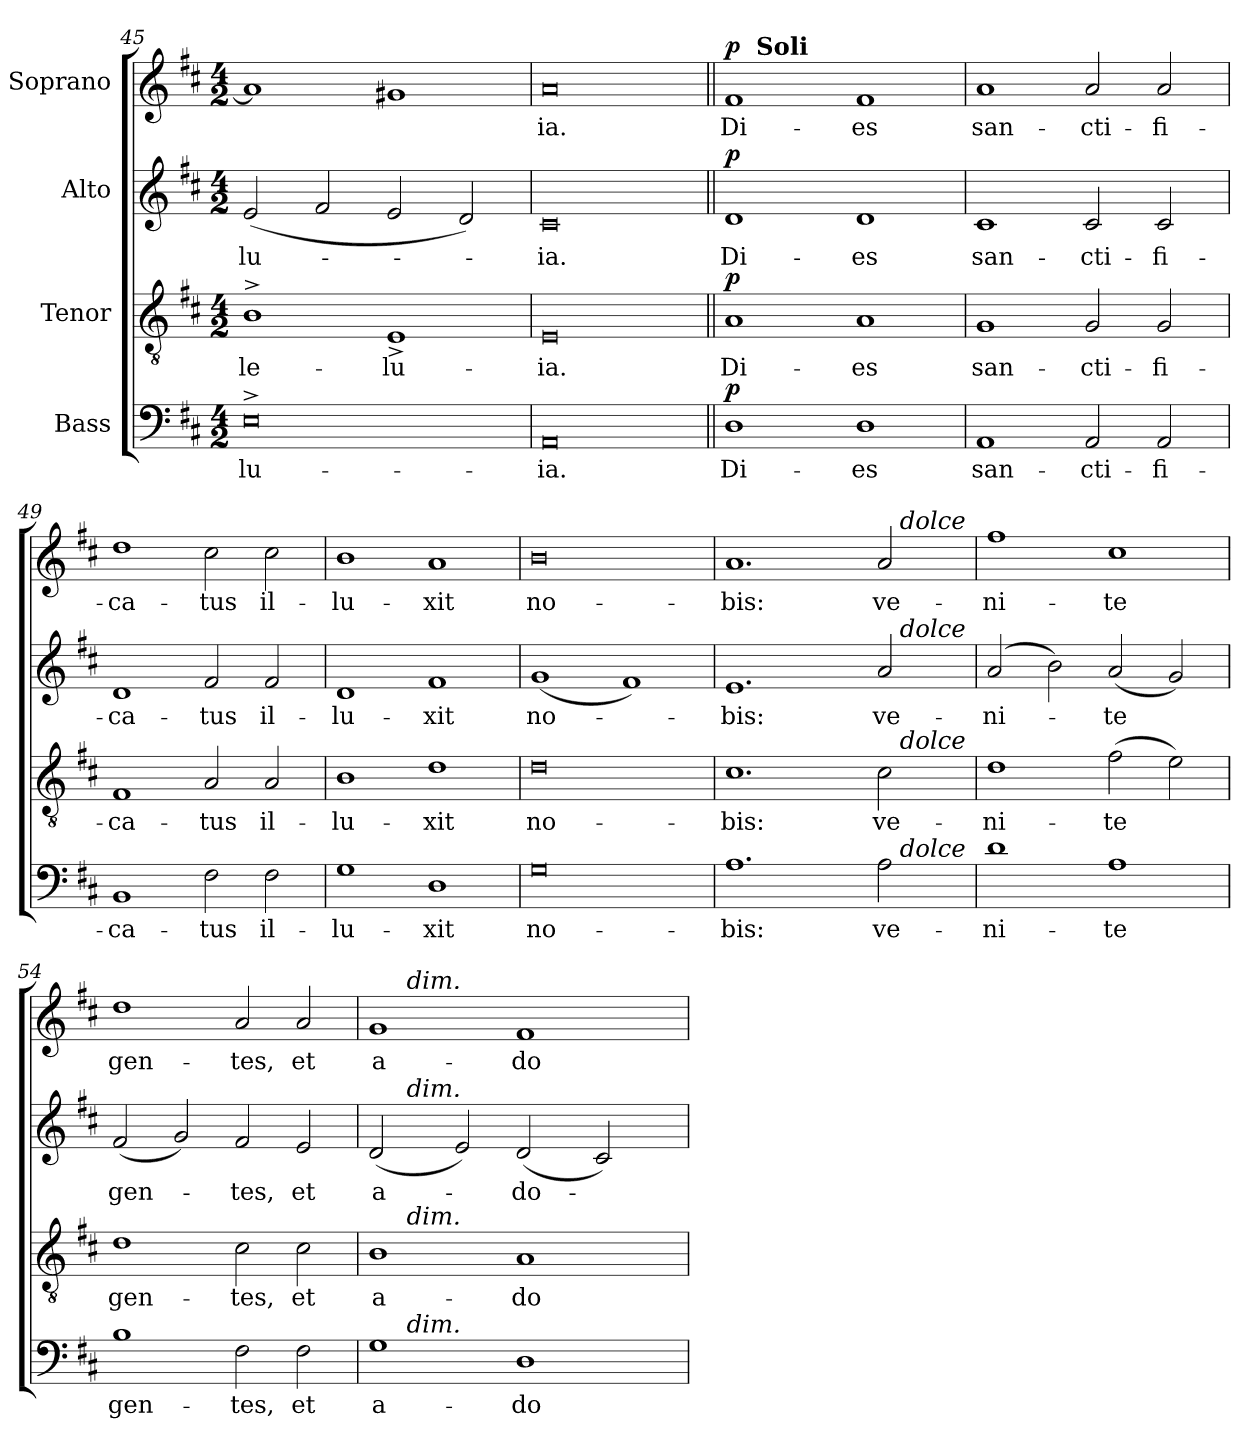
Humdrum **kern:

**kern	**text	**dynam	**kern	**text	**dynam	**kern	**text	**dynam	**kern	**text	**dynam
*part4	*part4	*part4	*part3	*part3	*part3	*part2	*part2	*part2	*part1	*part1	*part1
*staff4	*staff4	*staff4	*staff3	*staff3	*staff3	*staff2	*staff2	*staff2	*staff1	*staff1	*staff1
*I"Bass	*	*	*I"Tenor	*	*	*I"Alto	*	*	*I"Soprano	*	*
*clefF4	*	*	*clefGv2	*	*	*clefG2	*	*	*clefG2	*	*
*k[f#c#]	*	*	*k[f#c#]	*	*	*k[f#c#]	*	*	*k[f#c#]	*	*
*D:	*	*	*D:	*	*	*D:	*	*	*D:	*	*
*M4/2	*	*	*M4/2	*	*	*M4/2	*	*	*M4/2	*	*
=45	=45	=45	=45	=45	=45	=45	=45	=45	=45	=45	=45
!	!LO:LY:b	!	!	!LO:LY:b	!	!	!LO:LY:b	!	!	!	!
0E^>	-lu-	.	1B^>	-le-	.	(<2e/	-lu-	.	1a]	.	.
.	.	.	.	.	.	2f#/	.	.	.	.	.
!	!	!	!	!LO:LY:b	!	!	!	!	!	!	!
.	.	.	1E^<	-lu-	.	2e/	.	.	1g#X	.	.
.	.	.	.	.	.	2d/)	.	.	.	.	.
=46	=46	=46	=46	=46	=46	=46	=46	=46	=46	=46	=46
!	!LO:LY:b	!	!	!LO:LY:b	!	!	!LO:LY:b	!	!	!LO:LY:b	!
0AA	-ia.	.	0E	-ia.	.	0c#	-ia.	.	0a	-ia.	.
!!LO:LB:g=z
=47||	=47||	=47||	=47||	=47||	=47||	=47||	=47||	=47||	=47||	=47||	=47||
!	!LO:LY:b	!LO:DY:b	!	!LO:LY:b	!LO:DY:b	!	!LO:LY:b	!LO:DY:b	!	!LO:LY:b	!LO:DY:b
*	*	*	*	*	*	*	*	*	*^	*	*
1D	Di-	p	1A	Di-	p	1d	Di-	p	1f#	8ryy	Di-	p
!	!	!	!	!	!	!	!	!	!	!LO:TX:a:B:t=Soli	!	!
.	.	.	.	.	.	.	.	.	.	1...ryy	.	.
!	!LO:LY:b	!	!	!LO:LY:b	!	!	!LO:LY:b	!	!	!	!LO:LY:b	!
1D	-es	.	1A	-es	.	1d	-es	.	1f#	.	-es	.
=48	=48	=48	=48	=48	=48	=48	=48	=48	=48	=48	=48	=48
!	!LO:LY:b	!	!	!LO:LY:b	!	!	!LO:LY:b	!	!	!	!LO:LY:b	!
*	*	*	*	*	*	*	*	*	*v	*v	*	*
1AA	san-	.	1G	san-	.	1c#	san-	.	1a	san-	.
!	!LO:LY:b	!	!	!LO:LY:b	!	!	!LO:LY:b	!	!	!LO:LY:b	!
2AA/	-cti-	.	2G/	-cti-	.	2c#/	-cti-	.	2a/	-cti-	.
!	!LO:LY:b	!	!	!LO:LY:b	!	!	!LO:LY:b	!	!	!LO:LY:b	!
2AA/	-fi-	.	2G/	-fi-	.	2c#/	-fi-	.	2a/	-fi-	.
=49	=49	=49	=49	=49	=49	=49	=49	=49	=49	=49	=49
!	!LO:LY:b	!	!	!LO:LY:b	!	!	!LO:LY:b	!	!	!LO:LY:b	!
1BB	-ca-	.	1F#	-ca-	.	1d	-ca-	.	1dd	-ca-	.
!	!LO:LY:b	!	!	!LO:LY:b	!	!	!LO:LY:b	!	!	!LO:LY:b	!
2F#\	-tus	.	2A/	-tus	.	2f#/	-tus	.	2cc#\	-tus	.
!	!LO:LY:b	!	!	!LO:LY:b	!	!	!LO:LY:b	!	!	!LO:LY:b	!
2F#\	il-	.	2A/	il-	.	2f#/	il-	.	2cc#\	il-	.
=50	=50	=50	=50	=50	=50	=50	=50	=50	=50	=50	=50
!	!LO:LY:b	!	!	!LO:LY:b	!	!	!LO:LY:b	!	!	!LO:LY:b	!
1G	-lu-	.	1B	-lu-	.	1d	-lu-	.	1b	-lu-	.
!	!LO:LY:b	!	!	!LO:LY:b	!	!	!LO:LY:b	!	!	!LO:LY:b	!
1D	-xit	.	1d	-xit	.	1f#	-xit	.	1a	-xit	.
=51	=51	=51	=51	=51	=51	=51	=51	=51	=51	=51	=51
!	!LO:LY:b	!	!	!LO:LY:b	!	!	!LO:LY:b	!	!	!LO:LY:b	!
0G	no-	.	0d	no-	.	(<1g	no-	.	0b	no-	.
.	.	.	.	.	.	1f#)	.	.	.	.	.
=52	=52	=52	=52	=52	=52	=52	=52	=52	=52	=52	=52
!	!LO:LY:b	!	!	!LO:LY:b	!	!	!LO:LY:b	!	!	!LO:LY:b	!
*^	*	*	*^	*	*	*^	*	*	*^	*	*
1.A	1ryy	-bis:	.	1.c#	1ryy	-bis:	.	1.e	1ryy	-bis:	.	1.a	1ryy	-bis:	.
.	2ryy	.	.	.	2ryy	.	.	.	2ryy	.	.	.	2ryy	.	.
!	!	!LO:LY:b	!	!	!	!LO:LY:b	!	!	!	!LO:LY:b	!	!	!	!LO:LY:b	!
2A\	16.ryy	ve-	.	2c#\	16.ryy	ve-	.	2a/	16.ryy	ve-	.	2a/	16.ryy	ve-	.
!	!	!	!	!	!	!	!	!	!	!	!	!	!LO:TX:a:i:t=dolce	!	!
!	!	!	!	!	!	!	!	!	!LO:TX:a:i:t=dolce	!	!	!	!	!	!
!	!	!	!	!	!LO:TX:a:i:t=dolce	!	!	!	!	!	!	!	!	!	!
!	!LO:TX:a:i:t=dolce	!	!	!	!	!	!	!	!	!	!	!	!	!	!
.	4ryy	.	.	.	4ryy	.	.	.	4ryy	.	.	.	4ryy	.	.
.	8ryy	.	.	.	8ryy	.	.	.	8ryy	.	.	.	8ryy	.	.
.	32ryy	.	.	.	32ryy	.	.	.	32ryy	.	.	.	32ryy	.	.
!!LO:LB:g=z
=53	=53	=53	=53	=53	=53	=53	=53	=53	=53	=53	=53	=53	=53	=53	=53
!	!	!LO:LY:b	!	!	!	!LO:LY:b	!	!	!	!LO:LY:b	!	!	!	!LO:LY:b	!
*v	*v	*	*	*	*	*	*	*v	*v	*	*	*v	*v	*	*
*	*	*	*v	*v	*	*	*	*	*	*	*	*
1d	-ni-	.	1d	-ni-	.	(2a/	-ni-	.	1ff#	-ni-	.
.	.	.	.	.	.	2b\)	.	.	.	.	.
!	!LO:LY:b	!	!	!LO:LY:b	!	!	!LO:LY:b	!	!	!LO:LY:b	!
1A	-te	.	(>2f#\	-te	.	(<2a/	-te	.	1cc#	-te	.
.	.	.	2e\)	.	.	2g/)	.	.	.	.	.
=54	=54	=54	=54	=54	=54	=54	=54	=54	=54	=54	=54
!	!LO:LY:b	!	!	!LO:LY:b	!	!	!LO:LY:b	!	!	!LO:LY:b	!
1B	gen-	.	1d	gen-	.	(<2f#/	gen-	.	1dd	gen-	.
.	.	.	.	.	.	2g/)	.	.	.	.	.
!	!LO:LY:b	!	!	!LO:LY:b	!	!	!LO:LY:b	!	!	!LO:LY:b	!
2F#\	-tes,	.	2c#\	-tes,	.	2f#/	-tes,	.	2a/	-tes,	.
!	!LO:LY:b	!	!	!LO:LY:b	!	!	!LO:LY:b	!	!	!LO:LY:b	!
2F#\	et	.	2c#\	et	.	2e/	et	.	2a/	et	.
=55	=55	=55	=55	=55	=55	=55	=55	=55	=55	=55	=55
!	!LO:LY:b	!	!	!LO:LY:b	!	!	!LO:LY:b	!	!	!LO:LY:b	!
*^	*	*	*^	*	*	*^	*	*	*^	*	*
1G	8ryy	a-	.	1B	8ryy	a-	.	(<2d/	8ryy	a-	.	1g	8ryy	a-	.
.	32ryy	.	.	.	32ryy	.	.	.	32ryy	.	.	.	32ryy	.	.
!	!	!	!	!	!	!	!	!	!	!	!	!	!LO:TX:a:i:t=dim.	!	!
!	!	!	!	!	!	!	!	!	!LO:TX:a:i:t=dim.	!	!	!	!	!	!
!	!	!	!	!	!LO:TX:a:i:t=dim.	!	!	!	!	!	!	!	!	!	!
!	!LO:TX:a:i:t=dim.	!	!	!	!	!	!	!	!	!	!	!	!	!	!
.	1ryy	.	.	.	1ryy	.	.	.	1ryy	.	.	.	1ryy	.	.
.	.	.	.	.	.	.	.	2e/)	.	.	.	.	.	.	.
!	!	!LO:LY:b	!	!	!	!LO:LY:b	!	!	!	!LO:LY:b	!	!	!	!LO:LY:b	!
1D	.	-do-	.	1A	.	-do-	.	(<2d/	.	-do-	.	1f#	.	-do-	.
.	2ryy	.	.	.	2ryy	.	.	.	2ryy	.	.	.	2ryy	.	.
.	.	.	.	.	.	.	.	2c#/)	.	.	.	.	.	.	.
.	4ryy	.	.	.	4ryy	.	.	.	4ryy	.	.	.	4ryy	.	.
.	16.ryy	.	.	.	16.ryy	.	.	.	16.ryy	.	.	.	16.ryy	.	.
*v	*v	*	*	*	*	*	*	*v	*v	*	*	*v	*v	*	*
*	*	*	*v	*v	*	*	*	*	*	*	*	*
=	=	=	=	=	=	=	=	=	=	=	=
*-	*-	*-	*-	*-	*-	*-	*-	*-	*-	*-	*-
